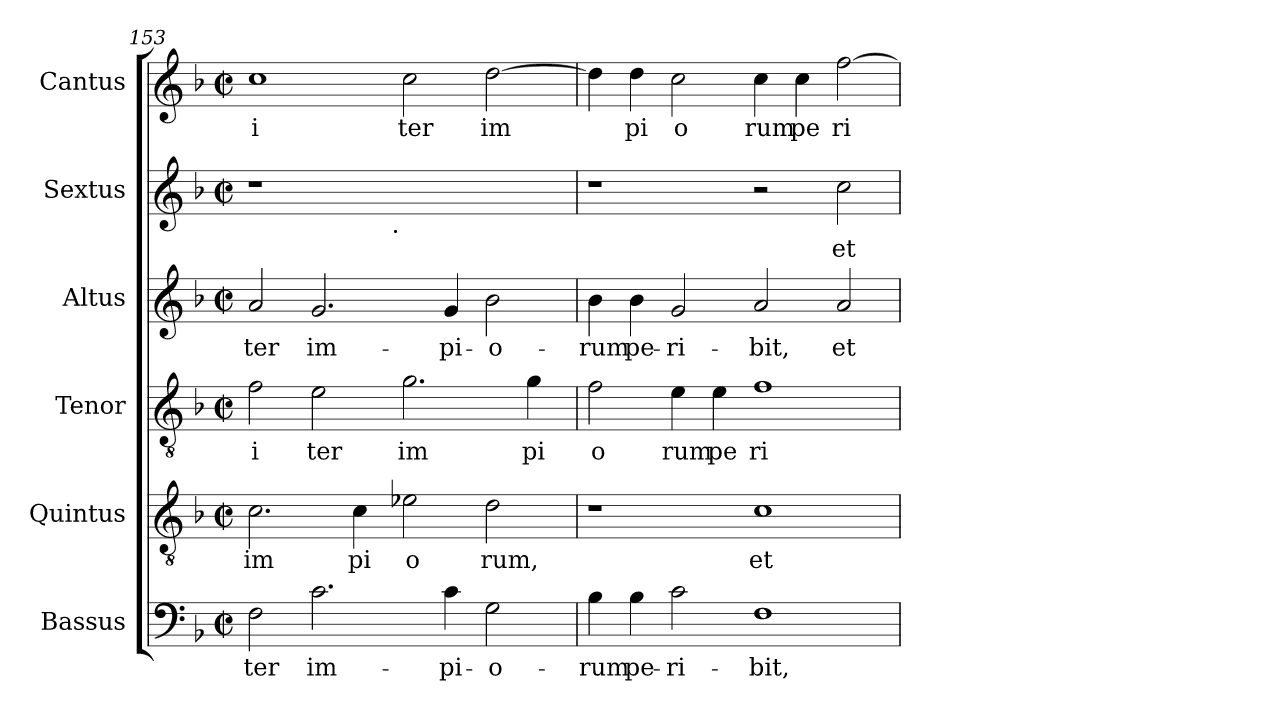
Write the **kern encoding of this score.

**kern	**text	**kern	**text	**kern	**text	**kern	**text	**kern	**text	**kern	**text
*part6	*part6	*part5	*part5	*part4	*part4	*part3	*part3	*part2	*part2	*part1	*part1
*staff6	*staff6	*staff5	*staff5	*staff4	*staff4	*staff3	*staff3	*staff2	*staff2	*staff1	*staff1
*I"Bassus	*	*I"Quintus	*	*I"Tenor	*	*I"Altus	*	*I"Sextus	*	*I"Cantus	*
*I'B	*	*I'Q	*	*I'T	*	*I'A	*	*I'S	*	*I'C	*
!!LO:PB:g=z
*clefF4	*	*clefGv2	*	*clefGv2	*	*clefG2	*	*clefG2	*	*clefG2	*
*k[b-]	*	*k[b-]	*	*k[b-]	*	*k[b-]	*	*k[b-]	*	*k[b-]	*
*F:	*	*F:	*	*F:	*	*F:	*	*F:	*	*F:	*
*M2/2	*	*M2/2	*	*M2/2	*	*M2/2	*	*M2/2	*	*M2/2	*
*met(c|)	*	*met(c|)	*	*met(c|)	*	*met(c|)	*	*met(c|)	*	*met(c|)	*
=153	=153	=153	=153	=153	=153	=153	=153	=153	=153	=153	=153
!	!LO:LY:b:cj	!	!LO:LY:b:cj	!	!LO:LY:b:cj	!	!LO:LY:b:cj	!	!	!	!LO:LY:b:cj
*	*	*	*	*	*	*	*	*^	*	*	*
2F\	ter	2.c\	im	2f\	i	2a/	ter	1r	2ryy	.	1cc	i
!	!LO:LY:b:cj	!	!	!	!LO:LY:b:cj	!	!LO:LY:b:cj	!	!	!	!	!
2.c\	im-	.	.	2e\	ter	2.g/	im-	.	4...ryy	.	.	.
!	!	!	!LO:LY:b:cj	!	!	!	!	!	!	!	!	!
.	.	4c\	pi	.	.	.	.	.	.	.	.	.
!	!	!	!	!	!	!	!	!	!LO:TX:b:t=.	!	!	!
.	.	.	.	.	.	.	.	.	1ryy	.	.	.
!	!	!	!LO:LY:b:cj	!	!LO:LY:b:cj	!	!	!	!	!	!	!LO:LY:b:cj
.	.	2e-X\	o	2.g\	im	.	.	1ryy	.	.	2cc\	ter
!	!LO:LY:b:cj	!	!	!	!	!	!LO:LY:b:cj	!	!	!	!	!
4c\	-pi-	.	.	.	.	4g/	-pi-	.	.	.	.	.
!	!LO:LY:b:cj	!	!LO:LY:b:cj	!	!	!	!LO:LY:b:cj	!	!	!	!	!LO:LY:b:cj
2G\	-o-	2d\	rum,	.	.	2b-\	-o-	.	.	.	[>2dd\	im
!	!	!	!	!	!LO:LY:b:cj	!	!	!	!	!	!	!
.	.	.	.	4g\	pi	.	.	.	.	.	.	.
.	.	.	.	.	.	.	.	.	32ryy	.	.	.
=154	=154	=154	=154	=154	=154	=154	=154	=154	=154	=154	=154	=154
!	!LO:LY:b:cj	!	!	!	!LO:LY:b:cj	!	!LO:LY:b:cj	!	!	!	!	!LO:LY:b:cj
*	*	*	*	*	*	*	*	*v	*v	*	*	*
4B-\	-rum	1r	.	2f\	o	4b-\	-rum	1r	.	4dd\]	.
!	!LO:LY:b:cj	!	!	!	!	!	!LO:LY:b:cj	!	!	!	!LO:LY:b:cj
4B-\	pe-	.	.	.	.	4b-\	pe-	.	.	4dd\	pi
!	!LO:LY:b:cj	!	!	!	!LO:LY:b:cj	!	!LO:LY:b:cj	!	!	!	!LO:LY:b:cj
2c\	-ri-	.	.	4e\	rum	2g/	-ri-	.	.	2cc\	o
!	!	!	!	!	!LO:LY:b:cj	!	!	!	!	!	!
.	.	.	.	4e\	pe	.	.	.	.	.	.
!	!LO:LY:b:cj	!	!LO:LY:b:cj	!	!LO:LY:b:cj	!	!LO:LY:b:cj	!	!	!	!LO:LY:b:cj
1F	-bit,	1c	et	1f	ri	2a/	-bit,	2r	.	4cc\	rum
!	!	!	!	!	!	!	!	!	!	!	!LO:LY:b:cj
.	.	.	.	.	.	.	.	.	.	4cc\	pe
!	!	!	!	!	!	!	!LO:LY:b:cj	!	!LO:LY:b:cj	!	!LO:LY:b:cj
.	.	.	.	.	.	2a/	et	2cc\	et	[>2ff\	ri
=	=	=	=	=	=	=	=	=	=	=	=
*-	*-	*-	*-	*-	*-	*-	*-	*-	*-	*-	*-
